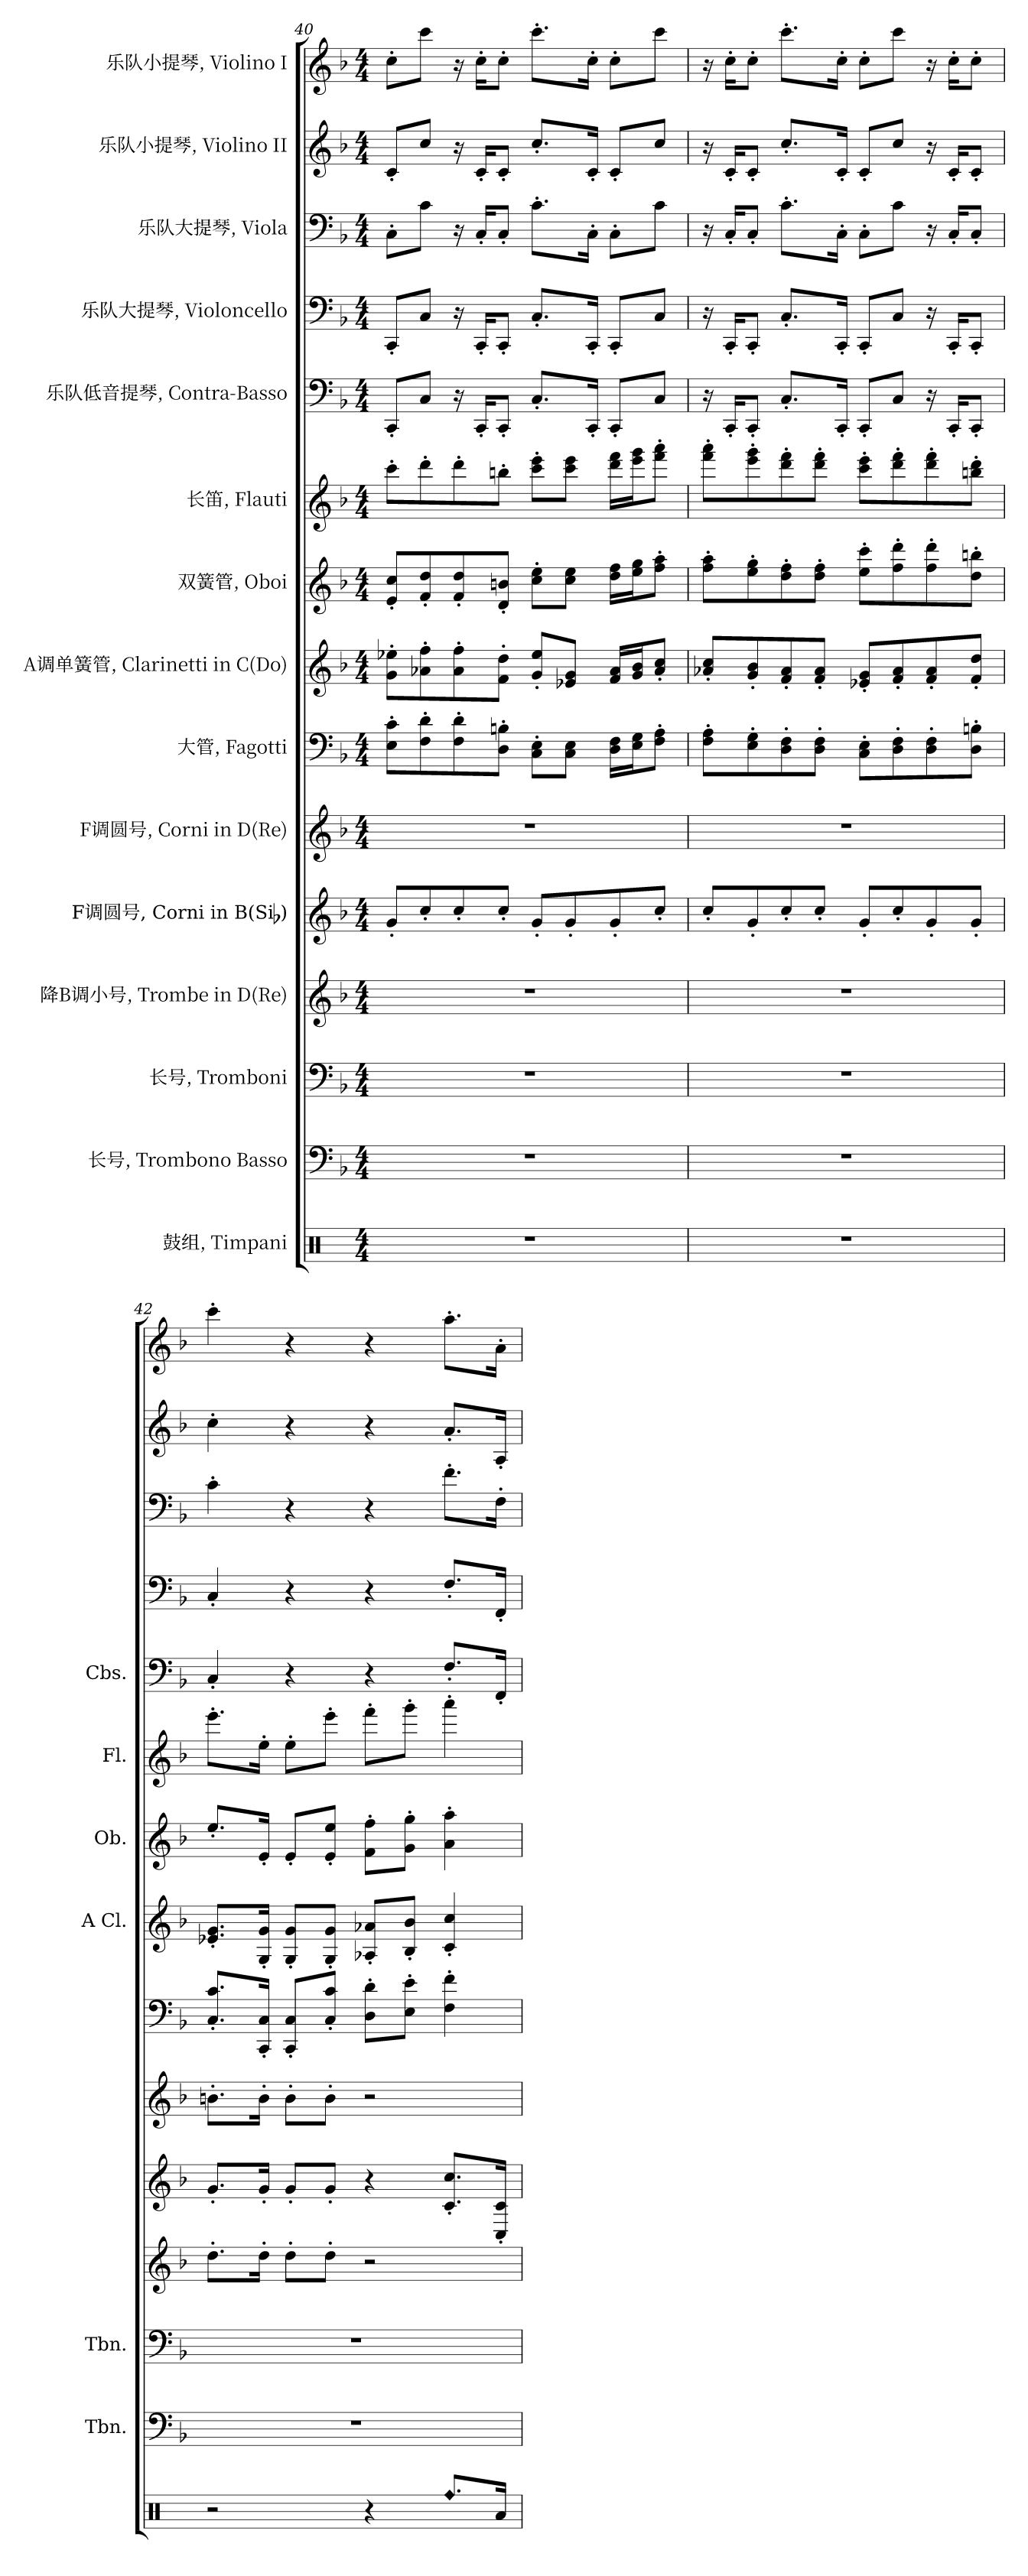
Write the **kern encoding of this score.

**kern	**kern	**kern	**kern	**kern	**kern	**kern	**kern	**kern	**kern	**kern	**kern	**kern	**kern	**kern
*part15	*part14	*part13	*part12	*part11	*part10	*part9	*part8	*part7	*part6	*part5	*part4	*part3	*part2	*part1
*staff15	*staff14	*staff13	*staff12	*staff11	*staff10	*staff9	*staff8	*staff7	*staff6	*staff5	*staff4	*staff3	*staff2	*staff1
*I"鼓组, Timpani	*I"长号, Trombono Basso	*I"长号, Tromboni	*I"降B调小号, Trombe in D(Re)	*I"F调圆号, Corni in B(Si-flat)	*I"F调圆号, Corni in D(Re)	*I"大管, Fagotti	*I"A调单簧管, Clarinetti in C(Do)	*I"双簧管, Oboi	*I"长笛, Flauti	*I"乐队低音提琴, Contra-Basso	*I"乐队大提琴, Violoncello	*I"乐队大提琴, Viola	*I"乐队小提琴, Violino II	*I"乐队小提琴, Violino I
*	*I'Tbn.	*I'Tbn.	*	*	*	*	*I'A Cl.	*I'Ob.	*I'Fl.	*I'Cbs.	*	*	*	*
*clefX	*clefF4	*clefF4	*clefG2	*clefG2	*clefG2	*clefF4	*clefG2	*clefG2	*clefG2	*clefF4	*clefF4	*clefF4	*clefG2	*clefG2
*	*	*	*ITrd1c2	*ITrd4c7	*ITrd4c7	*	*ITrd2c3	*	*	*ITrd7c12	*	*	*	*
*k[]	*k[b-]	*k[b-]	*k[b-e-a-]	*k[b-e-]	*k[b-e-]	*k[b-]	*k[f#c#]	*k[b-]	*k[b-]	*k[b-]	*k[b-]	*k[b-]	*k[b-]	*k[b-]
*M4/4	*M4/4	*M4/4	*M4/4	*M4/4	*M4/4	*M4/4	*M4/4	*M4/4	*M4/4	*M4/4	*M4/4	*M4/4	*M4/4	*M4/4
=40	=40	=40	=40	=40	=40	=40	=40	=40	=40	=40	=40	=40	=40	=40
1r	1r	1r	1r	8c'/L	1r	8E\' 8c\'L	8e\' 8ccn\'L	8e/' 8cc/'L	8ccc'\L	8CCC'/L	8CC'/L	8C'\L	8c'/L	8cc'\L
.	.	.	.	8f'/	.	8F\' 8d\'	8fn\' 8dd\'	8f/' 8dd/'	8ddd'\	8CC/J	8C/J	8c\J	8cc/J	8ccc\J
.	.	.	.	8f'/	.	8F\' 8d\'	8f\' 8dd\'	8f/' 8dd/'	8ddd'\	16r	16r	16r	16r	16r
.	.	.	.	.	.	.	.	.	.	16CCC'/KL	16CC'/KL	16C'/KL	16c'/KL	16cc'\KL
.	.	.	.	8f'/J	.	8D\' 8Bn\'J	8d\' 8b\'J	8d/' 8bn/'J	8bbn'\J	8CCC'/J	8CC'/J	8C'/J	8c'/J	8cc'\J
*	*	*	*	*	*	*	*	*	*	*	*	*	*	*MM163
.	.	.	.	8c'/L	.	8C\' 8E\'L	8e/' 8cc/'L	8cc\' 8ee\'L	8ccc\' 8eee\'L	8.CC'/L	8.C'/L	8.c'\L	8.cc'/L	8.ccc'\L
.	.	.	.	8c'/	.	8C\ 8E\J	8cn/ 8e/J	8cc\ 8ee\J	8ccc\ 8eee\J	.	.	.	.	.
.	.	.	.	.	.	.	.	.	.	16CCC'/Jk	16CC'/Jk	16C'\Jk	16c'/Jk	16cc'\Jk
.	.	.	.	8c'/	.	16D\ 16F\LL	16d/ 16f/LL	16dd\ 16ff\LL	16ddd\ 16fff\LL	8CCC'/L	8CC'/L	8C'\L	8c'/L	8cc'\L
.	.	.	.	.	.	16E\ 16G\J	16e/ 16g/J	16ee\ 16gg\J	16eee\ 16ggg\J	.	.	.	.	.
*	*	*	*	*	*	*	*	*	*	*	*	*	*	*MM168
.	.	.	.	8f'/J	.	8F\' 8A\'J	8f/' 8a/'J	8ff\' 8aa\'J	8fff\' 8aaa\'J	8CC/J	8C/J	8c\J	8cc/J	8ccc\J
!!LO:PB:g=z
=41	=41	=41	=41	=41	=41	=41	=41	=41	=41	=41	=41	=41	=41	=41
1r	1r	1r	1r	8f'/L	1r	8F\' 8A\'L	8fn/' 8a/'L	8ff\' 8aa\'L	8fff\' 8aaa\'L	16r	16r	16r	16r	16r
.	.	.	.	.	.	.	.	.	.	16CCC'/KL	16CC'/KL	16C'/KL	16c'/KL	16cc'\KL
.	.	.	.	8c'/	.	8E\' 8G\'	8e/' 8g/'	8ee\' 8gg\'	8eee\' 8ggg\'	8CCC'/J	8CC'/J	8C'/J	8c'/J	8cc'\J
.	.	.	.	8f'/	.	8D\' 8F\'	8d/' 8f/'	8dd\' 8ff\'	8ddd\' 8fff\'	8.CC'/L	8.C'/L	8.c'\L	8.cc'/L	8.ccc'\L
.	.	.	.	8f'/J	.	8D\' 8F\'J	8d/' 8f/'J	8dd\' 8ff\'J	8ddd\' 8fff\'J	.	.	.	.	.
.	.	.	.	.	.	.	.	.	.	16CCC'/Jk	16CC'/Jk	16C'\Jk	16c'/Jk	16cc'\Jk
.	.	.	.	8c'/L	.	8C\' 8E\'L	8cn/' 8e/'L	8ee\' 8ccc\'L	8ccc\' 8eee\'L	8CCC'/L	8CC'/L	8C'\L	8c'/L	8cc'\L
.	.	.	.	8f'/	.	8D\' 8F\'	8d/' 8f/'	8ff\' 8ddd\'	8ddd\' 8fff\'	8CC/J	8C/J	8c\J	8cc/J	8ccc\J
.	.	.	.	8c'/	.	8D\' 8F\'	8d/' 8f/'	8ff\' 8ddd\'	8ddd\' 8fff\'	16r	16r	16r	16r	16r
.	.	.	.	.	.	.	.	.	.	16CCC'/KL	16CC'/KL	16C'/KL	16c'/KL	16cc'\KL
.	.	.	.	8c'/J	.	8D\' 8Bn\'J	8d/' 8b/'J	8dd\' 8bbn\'J	8bbn\' 8ddd\'J	8CCC'/J	8CC'/J	8C'/J	8c'/J	8cc'\J
=42	=42	=42	=42	=42	=42	=42	=42	=42	=42	=42	=42	=42	=42	=42
*	*	*	*	*	*	*	*	*	*	*	*	*	*	*MM163
2r	1r	1r	8.cc'\L	8.c'/L	8.en'\L	8.C/' 8.c/'L	8.cn/' 8.e/'L	8.ee'/L	8.eee'\L	4CC'/	4C'/	4c'\	4cc'\	4ccc'\
.	.	.	16cc'\Jk	16c'/Jk	16e'\Jk	16CC/' 16C/'Jk	16E/' 16e/'Jk	16e'/Jk	16ee'\Jk	.	.	.	.	.
.	.	.	8cc'\L	8c'/L	8e'\L	8CC/' 8C/'L	8E/' 8e/'L	8e'/L	8ee'\L	4r	4r	4r	4r	4r
.	.	.	8cc'\J	8c'/J	8e'\J	8C/' 8c/'J	8E/' 8e/'J	8e/' 8ee/'J	8eee'\J	.	.	.	.	.
4r	.	.	2r	4r	2r	8D\' 8d\'L	8Fn/' 8fn/'L	8f\' 8ff\'L	8fff'\L	4r	4r	4r	4r	4r
.	.	.	.	.	.	8E\' 8e\'J	8G/' 8g/'J	8g\' 8gg\'J	8ggg'\J	.	.	.	.	.
*	*	*	*	*	*	*	*	*	*	*	*	*	*	*MM163
!LO:N:head=diamond	!	!	!	!	!	!	!	!	!	!	!	!	!	!
8.Rff/L	.	.	.	8.F/' 8.f/'L	.	4F\' 4f\'	4A/' 4a/'	4a\' 4aa\'	4aaa'\	8.FF'/L	8.F'/L	8.f'\L	8.a'/L	8.aa'\L
16Ra/Jk	.	.	.	16FF/' 16F/'Jk	.	.	.	.	.	16FFF'/Jk	16FF'/Jk	16F'\Jk	16A'/Jk	16a'\Jk
=	=	=	=	=	=	=	=	=	=	=	=	=	=	=
*-	*-	*-	*-	*-	*-	*-	*-	*-	*-	*-	*-	*-	*-	*-
